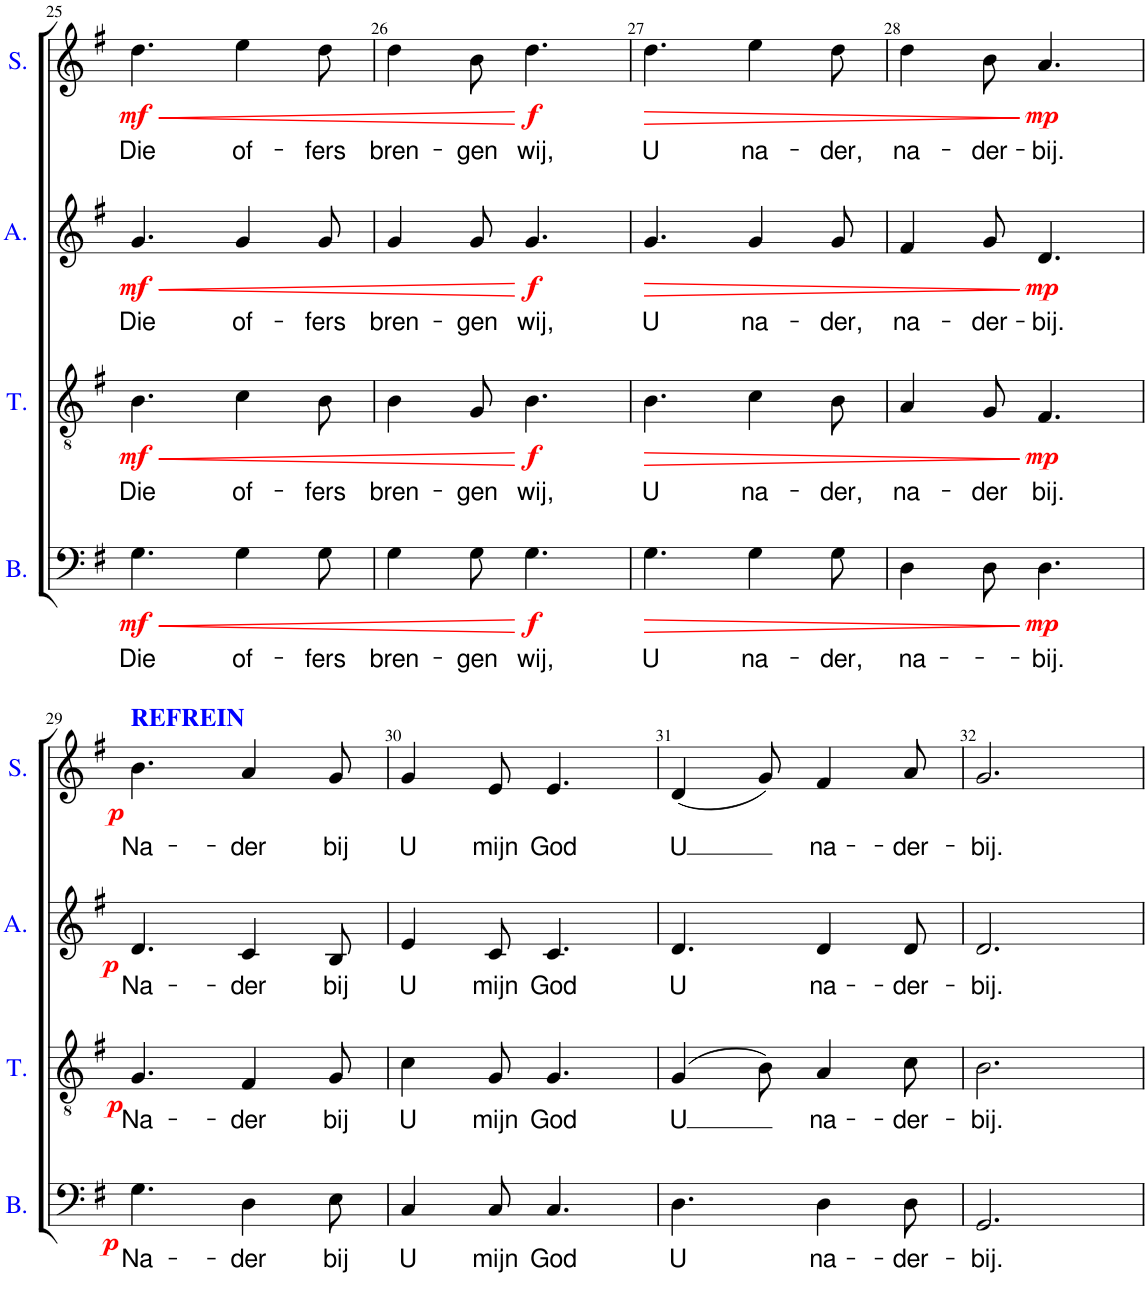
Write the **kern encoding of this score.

**kern	**text	**dynam	**kern	**text	**dynam	**kern	**text	**dynam	**kern	**text	**dynam
*part4	*part4	*part4	*part3	*part3	*part3	*part2	*part2	*part2	*part1	*part1	*part1
*staff4	*staff4	*staff4	*staff3	*staff3	*staff3	*staff2	*staff2	*staff2	*staff1	*staff1	*staff1
*I"Bass	*	*	*I"Tenor	*	*	*I"Alto	*	*	*I"Soprano	*	*
*I'B.	*	*	*I'T.	*	*	*I'A.	*	*	*I'S.	*	*
!!LO:PB:g=z
*clefF4	*	*	*clefGv2	*	*	*clefG2	*	*	*clefG2	*	*
*k[f#]	*	*	*k[f#]	*	*	*k[f#]	*	*	*k[f#]	*	*
*M6/8	*	*	*M6/8	*	*	*M6/8	*	*	*M6/8	*	*
=25	=25	=25	=25	=25	=25	=25	=25	=25	=25	=25	=25
!	!LO:LY:b	!LO:HP:b	!	!LO:LY:b	!LO:HP:b	!	!LO:LY:b	!LO:HP:b	!	!LO:LY:b	!LO:HP:b
!	!	!LO:DY:n=1:b	!	!	!LO:DY:n=1:b	!	!	!LO:DY:n=1:b	!	!	!LO:DY:n=1:b
4.G\	Die	< mf	4.B\	Die	< mf	4.g/	Die	< mf	4.dd\	Die	< mf
!	!LO:LY:b	!	!	!LO:LY:b	!	!	!LO:LY:b	!	!	!LO:LY:b	!
4G\	of-	.	4c\	of-	.	4g/	of-	.	4ee\	of-	.
!	!LO:LY:b	!	!	!LO:LY:b	!	!	!LO:LY:b	!	!	!LO:LY:b	!
8G\	-fers	.	8B\	-fers	.	8g/	-fers	.	8dd\	-fers	.
=26	=26	=26	=26	=26	=26	=26	=26	=26	=26	=26	=26
!	!LO:LY:b	!	!	!LO:LY:b	!	!	!LO:LY:b	!	!	!LO:LY:b	!
4G\	bren-	.	4B\	bren-	.	4g/	bren-	.	4dd\	bren-	.
!	!LO:LY:b	!	!	!LO:LY:b	!	!	!LO:LY:b	!	!	!LO:LY:b	!
8G\	-gen	.	8G/	-gen	.	8g/	-gen	.	8b\	-gen	.
!	!LO:LY:b	!LO:DY:n=1:b	!	!LO:LY:b	!LO:DY:n=1:b	!	!LO:LY:b	!LO:DY:n=1:b	!	!LO:LY:b	!LO:DY:n=1:b
4.G\	wij,	[ f	4.B\	wij,	[ f	4.g/	wij,	[ f	4.dd\	wij,	[ f
=27	=27	=27	=27	=27	=27	=27	=27	=27	=27	=27	=27
!	!LO:LY:b	!LO:HP:b	!	!LO:LY:b	!LO:HP:b	!	!LO:LY:b	!LO:HP:b	!	!LO:LY:b	!LO:HP:b
4.G\	U	>	4.B\	U	>	4.g/	U	>	4.dd\	U	>
!	!LO:LY:b	!	!	!LO:LY:b	!	!	!LO:LY:b	!	!	!LO:LY:b	!
4G\	na-	.	4c\	na-	.	4g/	na-	.	4ee\	na-	.
!	!LO:LY:b	!	!	!LO:LY:b	!	!	!LO:LY:b	!	!	!LO:LY:b	!
8G\	-der,	.	8B\	-der,	.	8g/	-der,	.	8dd\	-der,	.
=28	=28	=28	=28	=28	=28	=28	=28	=28	=28	=28	=28
!	!LO:LY:b	!	!	!LO:LY:b	!	!	!LO:LY:b	!	!	!LO:LY:b	!
4D\	na-	.	4A/	na-	.	4f#/	na-	.	4dd\	na-	.
!	!	!	!	!LO:LY:b	!	!	!LO:LY:b	!	!	!LO:LY:b	!
8D\	.	.	8G/	-der	.	8g/	-der-	.	8b\	-der-	.
!	!LO:LY:b	!LO:DY:n=1:b	!	!LO:LY:b	!LO:DY:n=1:b	!	!LO:LY:b	!LO:DY:n=1:b	!	!LO:LY:b	!LO:DY:n=1:b
4.D\	-bij.	] mp	4.F#/	bij.	] mp	4.d/	-bij.	] mp	4.a/	-bij.	] mp
!!LO:LB:g=z
=29	=29	=29	=29	=29	=29	=29	=29	=29	=29	=29	=29
!	!	!	!	!	!	!	!	!	!LO:TX:a:B:color=#0000FF:t=REFREIN	!	!
!	!LO:LY:b	!LO:DY:b	!	!LO:LY:b	!LO:DY:b	!	!LO:LY:b	!LO:DY:b	!	!LO:LY:b	!LO:DY:b
4.G\	Na-	p	4.G/	Na-	p	4.d/	Na-	p	4.b\	Na-	p
!	!LO:LY:b	!	!	!LO:LY:b	!	!	!LO:LY:b	!	!	!LO:LY:b	!
4D\	-der	.	4F#/	-der	.	4c/	-der	.	4a/	-der	.
!	!LO:LY:b	!	!	!LO:LY:b	!	!	!LO:LY:b	!	!	!LO:LY:b	!
8E\	bij	.	8G/	bij	.	8B/	bij	.	8g/	bij	.
=30	=30	=30	=30	=30	=30	=30	=30	=30	=30	=30	=30
!	!LO:LY:b	!	!	!LO:LY:b	!	!	!LO:LY:b	!	!	!LO:LY:b	!
4C/	U	.	4c\	U	.	4e/	U	.	4g/	U	.
!	!LO:LY:b	!	!	!LO:LY:b	!	!	!LO:LY:b	!	!	!LO:LY:b	!
8C/	mijn	.	8G/	mijn	.	8c/	mijn	.	8e/	mijn	.
!	!LO:LY:b	!	!	!LO:LY:b	!	!	!LO:LY:b	!	!	!LO:LY:b	!
4.C/	God	.	4.G/	God	.	4.c/	God	.	4.e/	God	.
=31	=31	=31	=31	=31	=31	=31	=31	=31	=31	=31	=31
!	!LO:LY:b	!	!	!LO:LY:b	!	!	!LO:LY:b	!	!	!LO:LY:b	!
4.D\	U	.	(4G/	U	.	4.d/	U	.	(4d/	U	.
.	.	.	8B\)	.	.	.	.	.	8g/)	.	.
!	!LO:LY:b	!	!	!LO:LY:b	!	!	!LO:LY:b	!	!	!LO:LY:b	!
4D\	na-	.	4A/	na-	.	4d/	na-	.	4f#/	na-	.
!	!LO:LY:b	!	!	!LO:LY:b	!	!	!LO:LY:b	!	!	!LO:LY:b	!
8D\	-der-	.	8c\	-der-	.	8d/	-der-	.	8a/	-der-	.
=32	=32	=32	=32	=32	=32	=32	=32	=32	=32	=32	=32
!	!LO:LY:b	!	!	!LO:LY:b	!	!	!LO:LY:b	!	!	!LO:LY:b	!
2.GG/	-bij.	.	2.B\	-bij.	.	2.d/	-bij.	.	2.g/	-bij.	.
=	=	=	=	=	=	=	=	=	=	=	=
*-	*-	*-	*-	*-	*-	*-	*-	*-	*-	*-	*-
